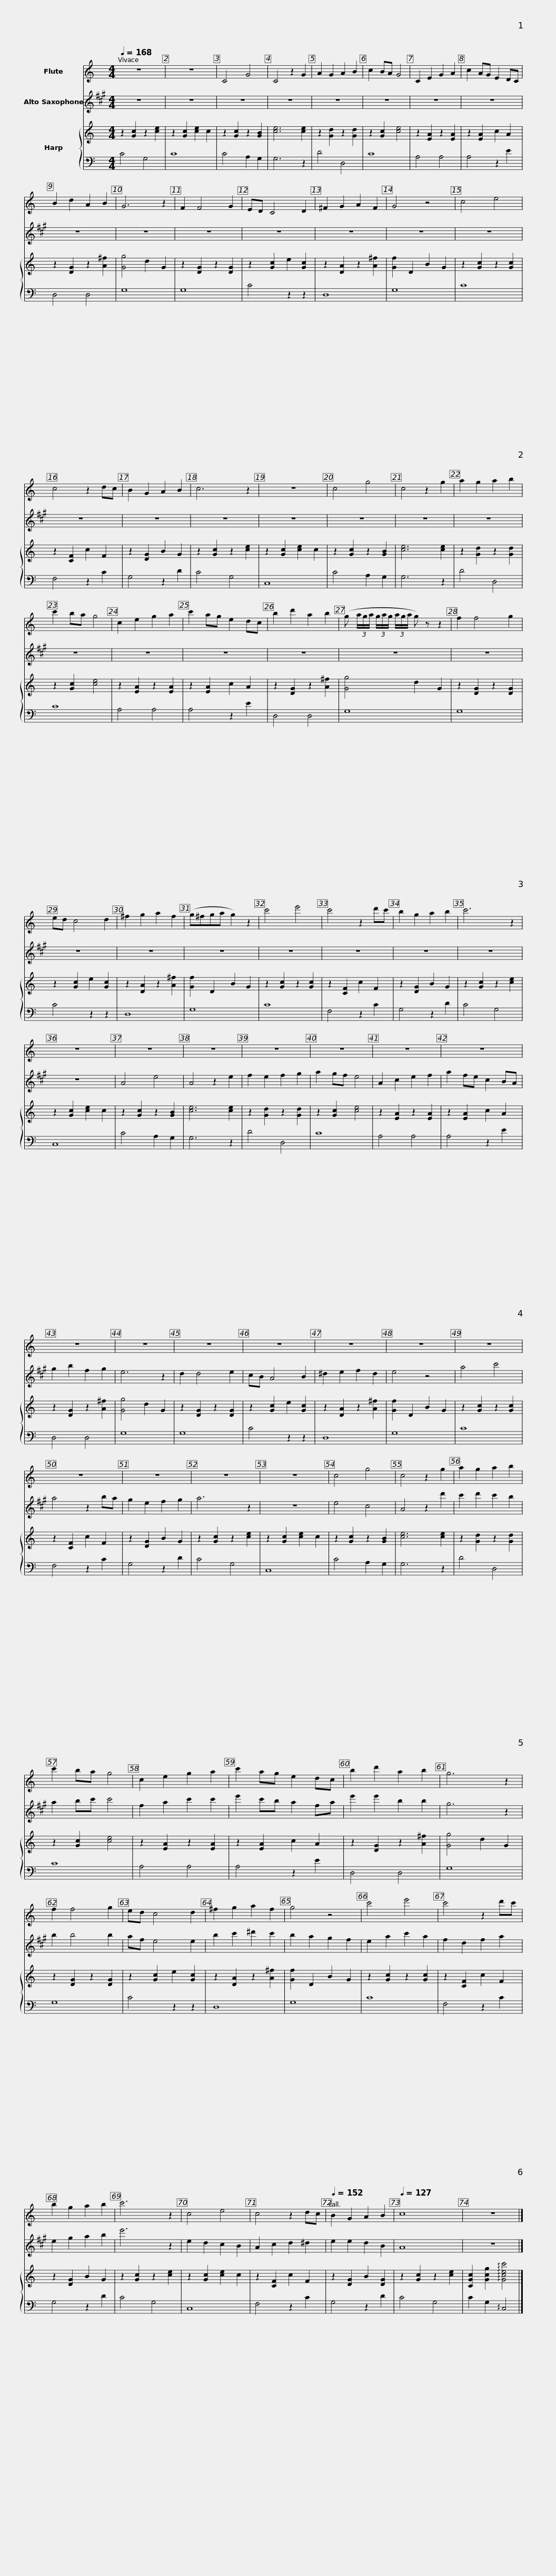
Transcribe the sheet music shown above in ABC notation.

X:1
%%score 1 2 { 3 | 4 }
L:1/8
Q:1/4=168
M:4/4
I:linebreak $
K:C
V:1 treble
V:2 treble transpose=-9
V:3 treble
V:4 bass
V:1
 z8 | z8 | C4 G4 | C4 z2 G2 | A2 G2 A2 B2 | %5
 c2 BA G4 | C2 E2 G2 A2 |$ c2 AG E2 DC | B2 d2 A2 B2 | G6 z2 | %10
 F2 F4 G2 | ED C4 D2 | ^F2 G2 A2 F2 | G4 z4 |$ c4 e4 | %15
 c4 z2 dc | B2 G2 A2 B2 | c6 z2 | z8 | c4 g4 | %20
 c4 z2 g2 | a2 g2 a2 b2 |$ c'2 ba g4 | c2 e2 g2 a2 | c'2 ag e2 dc | %25
 b2 d'2 a2 b2 | (g (3a/g/a/ (3g/a/g/ (3a/g/a/ g) z z2 |$ f2 f4 g2 | ed c4 d2 | ^f2 g2 a2 f2 | %30
 (g^fga g2) z2 | c'4 e'4 | c'4 z2 d'c' | b2 g2 a2 b2 |$ c'6 z2 | %35
 z8 | z8 | z8 | z8 | z8 | %40
 z8 | z8 |$ z8 | z8 | z8 | %45
 z8 | z8 | z8 | z8 | z8 |$ %50
 z8 | z8 | z8 | c4 g4 | c4 z2 g2 | %55
 a2 g2 a2 b2 | c'2 ba g4 | c2 e2 g2 a2 |$ c'2 ag e2 dc | b2 d'2 a2 b2 | %60
 g6 z2 | f2 f4 g2 | ed c4 d2 | ^f2 g2 a2 f2 | g4 z4 |$ %65
 c'4 e'4 | c'4 z2 d'c' | b2 g2 a2 b2 | c'6 z2 | c4 e4 | %70
 c4 z2 dc |[Q:1/4=152] B2 G2 A2 B2 |$[Q:1/4=127] c8 | z8 |] %74
V:2
[K:A] z8 | z8 | z8 | z8 | z8 | %5
 z8 | z8 |$ z8 | z8 | z8 | %10
 z8 | z8 | z8 | z8 |$ z8 | %15
 z8 | z8 | z8 | z8 | z8 | %20
 z8 | z8 |$ z8 | z8 | z8 | %25
 z8 | z8 |$ z8 | z8 | z8 | %30
 z8 | z8 | z8 | z8 |$ z8 | %35
 z8 | A4 e4 | A4 z2 e2 | f2 e2 f2 g2 | a2 gf e4 | %40
 A2 c2 e2 f2 | a2 fe c2 BA |$ g2 b2 f2 g2 | e6 z2 | d2 d4 e2 | %45
 cB A4 B2 | ^d2 e2 f2 d2 | e4 z4 | a4 c'4 | a4 z2 ba |$ %50
 g2 e2 f2 g2 | a6 z2 | z8 | e4 c4 | A4 z2 d'2 | %55
 c'2 d'2 c'2 b2 | a2 bc' c'4 | f2 a2 c'2 c'2 |$ e'2 c'b a2 fa | e'2 e'2 b2 b2 | %60
 g6 z2 | b2 b4 b2 | af e4 e2 | b2 c'2 ^d'2 c'2 | b2 a2 g2 f2 |$ %65
 e2 a2 c'2 a2 | f2 d2 f2 a2 | e2 g2 a2 b2 | e'6 z2 | e2 d2 c2 B2 | %70
 A2 c2 d2 ^d2 | e2 e2 d2 B2 |$ A8 | z8 |] %74
V:3
 z2 [Gc]2 z2 [ce]2 | z2 [Gc]2 [ce]2 c2 | z2 [Gc]2 z2 [GB]2 | [ce]6 [ce]2 | z2 [Gd]2 z2 [Gd]2 | %5
 z2 [Gc]2 [ce]4 | z2 [EA]2 z2 [EA]2 |$ z2 [EA]2 c2 A2 | z2 [DG]2 z2 [A^f]2 | [Gg]4 d2 G2 | %10
 z2 [DG]2 z2 [DG]2 | z2 [Gc]2 e2 [Gc]2 | z2 [DA]2 z2 [A^f]2 | [Gf]2 D2 B2 G2 |$ z2 [Gc]2 z2 [Gc]2 | %15
 z2 [CF]2 c2 F2 | z2 [DG]2 B2 G2 | z2 [Gc]2 z2 [ce]2 | z2 [Gc]2 [ce]2 c2 | z2 [Gc]2 z2 [GB]2 | %20
 [ce]6 [ce]2 | z2 [Gd]2 z2 [Gd]2 |$ z2 [Gc]2 [ce]4 | z2 [EA]2 z2 [EA]2 | z2 [EA]2 c2 A2 | %25
 z2 [DG]2 z2 [A^f]2 | [Gg]4 d2 G2 |$ z2 [DG]2 z2 [DG]2 | z2 [Gc]2 e2 [Gc]2 | z2 [DA]2 z2 [A^f]2 | %30
 [Gf]2 D2 B2 G2 | z2 [Gc]2 z2 [Gc]2 | z2 [CF]2 c2 F2 | z2 [DG]2 B2 G2 |$ z2 [Gc]2 z2 [ce]2 | %35
 z2 [Gc]2 [ce]2 c2 | z2 [Gc]2 z2 [GB]2 | [ce]6 [ce]2 | z2 [Gd]2 z2 [Gd]2 | z2 [Gc]2 [ce]4 | %40
 z2 [EA]2 z2 [EA]2 | z2 [EA]2 c2 A2 |$ z2 [DG]2 z2 [A^f]2 | [Gg]4 d2 G2 | z2 [DG]2 z2 [DG]2 | %45
 z2 [Gc]2 e2 [Gc]2 | z2 [DA]2 z2 [A^f]2 | [Gf]2 D2 B2 G2 | z2 [Gc]2 z2 [Gc]2 | z2 [CF]2 c2 F2 |$ %50
 z2 [DG]2 B2 G2 | z2 [Gc]2 z2 [ce]2 | z2 [Gc]2 [ce]2 c2 | z2 [Gc]2 z2 [GB]2 | [ce]6 [ce]2 | %55
 z2 [Gd]2 z2 [Gd]2 | z2 [Gc]2 [ce]4 | z2 [EA]2 z2 [EA]2 |$ z2 [EA]2 c2 A2 | z2 [DG]2 z2 [A^f]2 | %60
 [Gg]4 d2 G2 | z2 [DG]2 z2 [DG]2 | z2 [Gc]2 e2 [Gc]2 | z2 [DA]2 z2 [A^f]2 | [Gf]2 D2 B2 G2 |$ %65
 z2 [Gc]2 z2 [Gc]2 | z2 [CF]2 c2 F2 | z2 [DG]2 B2 G2 | z2 [Gc]2 z2 [ce]2 | z2 [Gc]2 [ce]2 c2 | %70
 z2 [CF]2 c2 F2 | z2 [DG]2 B2 [DG]2 |$ z2 [Gc]2 z2 [ce]2 | [CGc]2 [Gcg]2 !arpeggio![Gcec']4 |] %74
V:4
 C4 G,4 | C8 | C4 A,2 G,2 | G,6 z2 | D4 D,4 | %5
 C8 | A,4 A,4 |$ A,4 z2 E2 | D,4 D,4 | G,8 | %10
 G,8 | C4 z2 z2 | D,8 | G,8 |$ C8 | %15
 F,4 z2 C2 | G,4 z2 D2 | C4 G,4 | C,8 | C4 A,2 G,2 | %20
 G,6 z2 | D4 D,4 |$ C8 | A,4 A,4 | A,4 z2 E2 | %25
 D,4 D,4 | G,8 |$ G,8 | C4 z2 z2 | D,8 | %30
 G,8 | C8 | F,4 z2 C2 | G,4 z2 D2 |$ C4 G,4 | %35
 C,8 | C4 A,2 G,2 | G,6 z2 | D4 D,4 | C8 | %40
 A,4 A,4 | A,4 z2 E2 |$ D,4 D,4 | G,8 | G,8 | %45
 C4 z2 z2 | D,8 | G,8 | C8 | F,4 z2 C2 |$ %50
 G,4 z2 D2 | C4 G,4 | C,8 | C4 A,2 G,2 | G,6 z2 | %55
 D4 D,4 | C8 | A,4 A,4 |$ A,4 z2 E2 | D,4 D,4 | %60
 G,8 | G,8 | C4 z2 z2 | D,8 | G,8 |$ %65
 C8 | F,4 z2 C2 | G,4 z2 D2 | C4 G,4 | C,8 | %70
 F,4 z2 C2 | G,4 z2 D2 |$ C4 G,4 | C2 G,2 !arpeggio!C,4 |] %74
